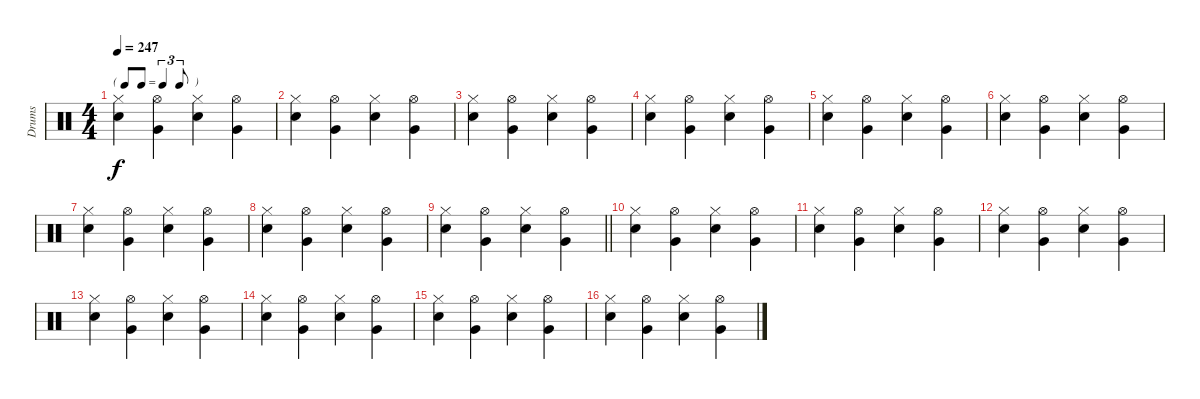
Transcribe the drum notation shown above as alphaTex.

\track ("Drums" "Drums") {instrument percussion}
\staff {score}
\articulation defaults
\ts (4 4)
\tf triplet8th
\tempo 247
\clef neutral
\ks c
("Hi-Hat (closed)" "Electric Snare (hit)").4{dy f} ("Hi-Hat (open)" "Very Low Tom (hit)").4 ("Hi-Hat (closed)" "Electric Snare (hit)").4 ("Hi-Hat (open)" "Very Low Tom (hit)").4 |
("Hi-Hat (closed)" "Electric Snare (hit)").4 ("Hi-Hat (open)" "Very Low Tom (hit)").4 ("Hi-Hat (closed)" "Electric Snare (hit)").4 ("Hi-Hat (open)" "Very Low Tom (hit)").4 |
("Hi-Hat (closed)" "Electric Snare (hit)").4 ("Hi-Hat (open)" "Very Low Tom (hit)").4 ("Hi-Hat (closed)" "Electric Snare (hit)").4 ("Hi-Hat (open)" "Very Low Tom (hit)").4 |
("Hi-Hat (closed)" "Electric Snare (hit)").4 ("Hi-Hat (open)" "Very Low Tom (hit)").4 ("Hi-Hat (closed)" "Electric Snare (hit)").4 ("Hi-Hat (open)" "Very Low Tom (hit)").4 |
("Hi-Hat (closed)" "Electric Snare (hit)").4 ("Hi-Hat (open)" "Very Low Tom (hit)").4 ("Hi-Hat (closed)" "Electric Snare (hit)").4 ("Hi-Hat (open)" "Very Low Tom (hit)").4 |
("Hi-Hat (closed)" "Electric Snare (hit)").4 ("Hi-Hat (open)" "Very Low Tom (hit)").4 ("Hi-Hat (closed)" "Electric Snare (hit)").4 ("Hi-Hat (open)" "Very Low Tom (hit)").4 |
("Hi-Hat (closed)" "Electric Snare (hit)").4 ("Hi-Hat (open)" "Very Low Tom (hit)").4 ("Hi-Hat (closed)" "Electric Snare (hit)").4 ("Hi-Hat (open)" "Very Low Tom (hit)").4 |
("Hi-Hat (closed)" "Electric Snare (hit)").4 ("Hi-Hat (open)" "Very Low Tom (hit)").4 ("Hi-Hat (closed)" "Electric Snare (hit)").4 ("Hi-Hat (open)" "Very Low Tom (hit)").4 |
\barLineRight lightlight
("Hi-Hat (closed)" "Electric Snare (hit)").4 ("Hi-Hat (open)" "Very Low Tom (hit)").4 ("Hi-Hat (closed)" "Electric Snare (hit)").4 ("Hi-Hat (open)" "Very Low Tom (hit)").4 |
("Hi-Hat (closed)" "Electric Snare (hit)").4 ("Hi-Hat (open)" "Very Low Tom (hit)").4 ("Hi-Hat (closed)" "Electric Snare (hit)").4 ("Hi-Hat (open)" "Very Low Tom (hit)").4 |
("Hi-Hat (closed)" "Electric Snare (hit)").4 ("Hi-Hat (open)" "Very Low Tom (hit)").4 ("Hi-Hat (closed)" "Electric Snare (hit)").4 ("Hi-Hat (open)" "Very Low Tom (hit)").4 |
("Hi-Hat (closed)" "Electric Snare (hit)").4 ("Hi-Hat (open)" "Very Low Tom (hit)").4 ("Hi-Hat (closed)" "Electric Snare (hit)").4 ("Hi-Hat (open)" "Very Low Tom (hit)").4 |
("Hi-Hat (closed)" "Electric Snare (hit)").4 ("Hi-Hat (open)" "Very Low Tom (hit)").4 ("Hi-Hat (closed)" "Electric Snare (hit)").4 ("Hi-Hat (open)" "Very Low Tom (hit)").4 |
("Hi-Hat (closed)" "Electric Snare (hit)").4 ("Hi-Hat (open)" "Very Low Tom (hit)").4 ("Hi-Hat (closed)" "Electric Snare (hit)").4 ("Hi-Hat (open)" "Very Low Tom (hit)").4 |
("Hi-Hat (closed)" "Electric Snare (hit)").4 ("Hi-Hat (open)" "Very Low Tom (hit)").4 ("Hi-Hat (closed)" "Electric Snare (hit)").4 ("Hi-Hat (open)" "Very Low Tom (hit)").4 |
("Hi-Hat (closed)" "Electric Snare (hit)").4 ("Hi-Hat (open)" "Very Low Tom (hit)").4 ("Hi-Hat (closed)" "Electric Snare (hit)").4 ("Hi-Hat (open)" "Very Low Tom (hit)").4
